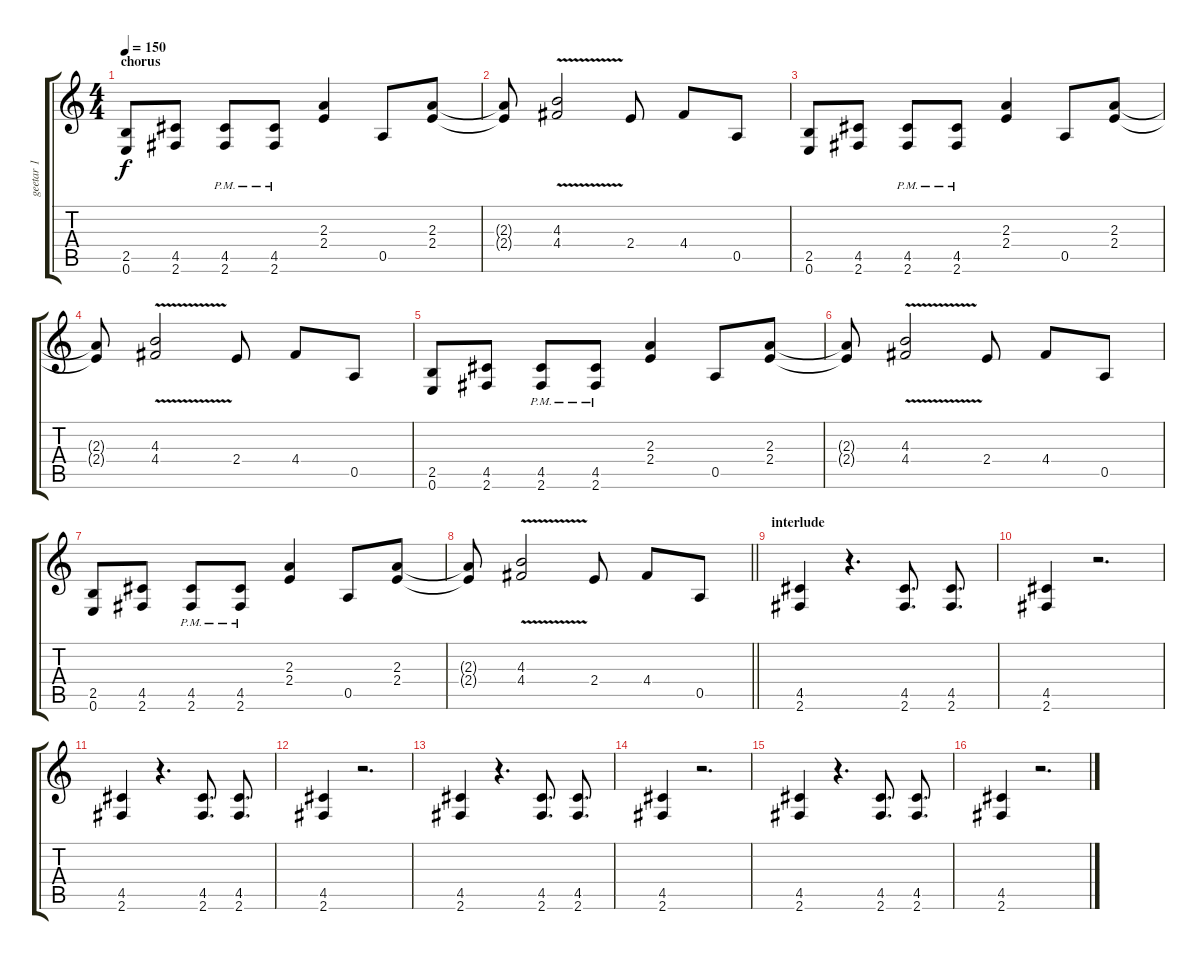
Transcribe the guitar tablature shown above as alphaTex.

\track ("geetar 1" "geetar 1") {instrument distortionguitar}
\staff {score tabs}
\tuning (E4 B3 G3 D3 A2 E2) {hide}
\ts (4 4)
\section ("" "chorus")
\tempo 150
\clef g2
\ks c
(2.5 0.6).8{dy f} (4.5 2.6).8 (4.5{pm} 2.6{pm}).8 (4.5{pm} 2.6{pm}).8 (2.3 2.4).4 0.5.8 (2.3 2.4).8 |
(2.3{t} 2.4{t}).8 (4.3{v} 4.4{v}).2 2.4.8 4.4.8 0.5.8 |
(2.5 0.6).8 (4.5 2.6).8 (4.5{pm} 2.6{pm}).8 (4.5{pm} 2.6{pm}).8 (2.3 2.4).4 0.5.8 (2.3 2.4).8 |
(2.3{t} 2.4{t}).8 (4.3{v} 4.4{v}).2 2.4.8 4.4.8 0.5.8 |
(2.5 0.6).8 (4.5 2.6).8 (4.5{pm} 2.6{pm}).8 (4.5{pm} 2.6{pm}).8 (2.3 2.4).4 0.5.8 (2.3 2.4).8 |
(2.3{t} 2.4{t}).8 (4.3{v} 4.4{v}).2 2.4.8 4.4.8 0.5.8 |
(2.5 0.6).8 (4.5 2.6).8 (4.5{pm} 2.6{pm}).8 (4.5{pm} 2.6{pm}).8 (2.3 2.4).4 0.5.8 (2.3 2.4).8 |
\barLineRight lightlight
(2.3{t} 2.4{t}).8 (4.3{v} 4.4{v}).2 2.4.8 4.4.8 0.5.8 |
\section ("" "interlude")
(4.5 2.6).4 r.4{d} (4.5 2.6).8{d} (4.5 2.6).8{d} |
(4.5 2.6).4 r.2{d} |
(4.5 2.6).4 r.4{d} (4.5 2.6).8{d} (4.5 2.6).8{d} |
(4.5 2.6).4 r.2{d} |
(4.5 2.6).4 r.4{d} (4.5 2.6).8{d} (4.5 2.6).8{d} |
(4.5 2.6).4 r.2{d} |
(4.5 2.6).4 r.4{d} (4.5 2.6).8{d} (4.5 2.6).8{d} |
(4.5 2.6).4 r.2{d}
